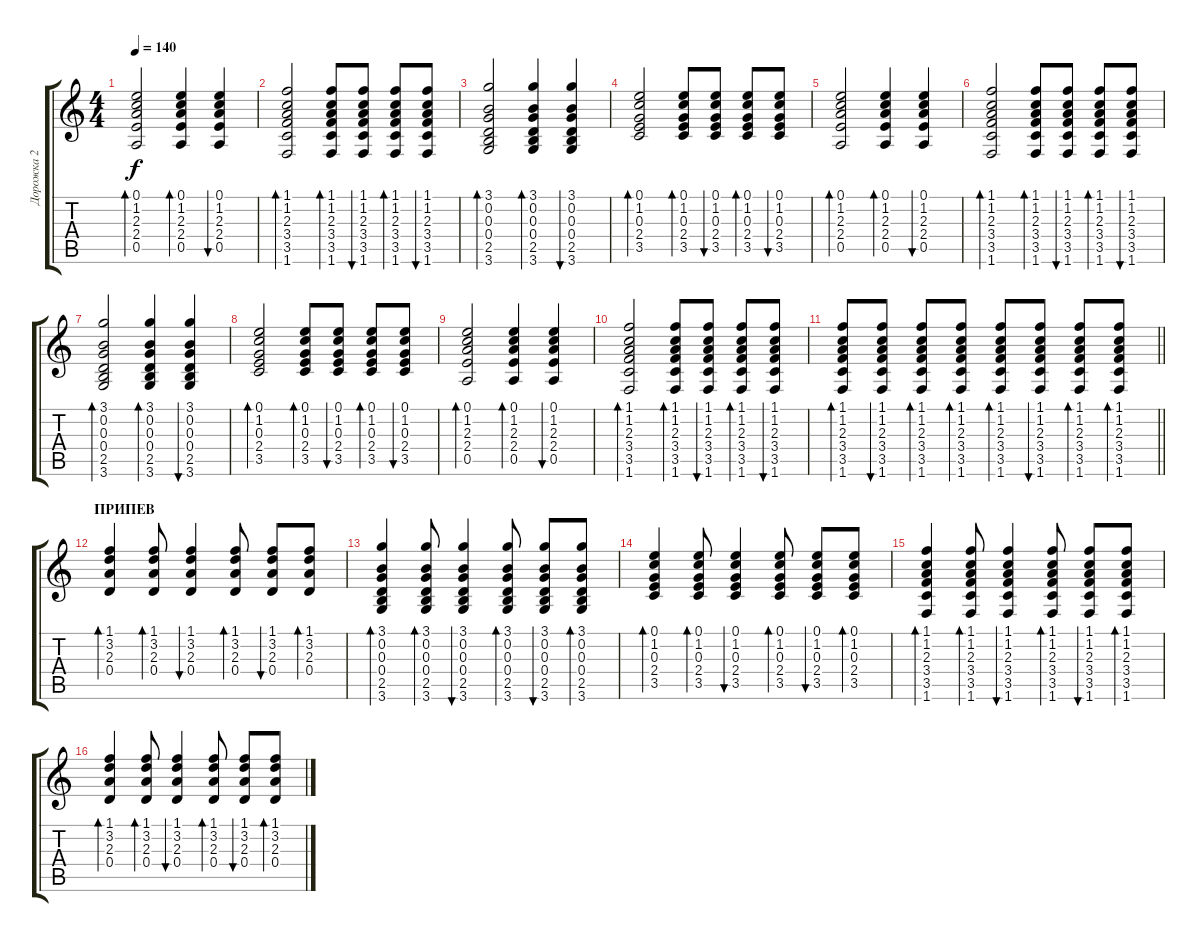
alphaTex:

\track ("Дорожка 2" "Дорожка 2") {instrument acousticguitarsteel}
\staff {score tabs}
\tuning (E4 B3 G3 D3 A2 E2) {hide}
\ts (4 4)
\tempo 140
\clef g2
\ks c
(0.1 1.2 2.3 2.4 0.5).2{bd 60 dy f} (0.1 1.2 2.3 2.4 0.5).4{bd 60} (0.1 1.2 2.3 2.4 0.5).4{bu 60} |
(1.1 1.2 2.3 3.4 3.5 1.6).2{bd 60} (1.1 1.2 2.3 3.4 3.5 1.6).8{bd 60} (1.1 1.2 2.3 3.4 3.5 1.6).8{bu 60} (1.1 1.2 2.3 3.4 3.5 1.6).8{bd 60} (1.1 1.2 2.3 3.4 3.5 1.6).8{bu 60} |
(3.1 0.2 0.3 0.4 2.5 3.6).2{bd 60} (3.1 0.2 0.3 0.4 2.5 3.6).4{bd 60} (3.1 0.2 0.3 0.4 2.5 3.6).4{bu 60} |
(0.1 1.2 0.3 2.4 3.5).2{bd 60} (0.1 1.2 0.3 2.4 3.5).8{bd 60} (0.1 1.2 0.3 2.4 3.5).8{bu 60} (0.1 1.2 0.3 2.4 3.5).8{bd 60} (0.1 1.2 0.3 2.4 3.5).8{bu 60} |
(0.1 1.2 2.3 2.4 0.5).2{bd 60} (0.1 1.2 2.3 2.4 0.5).4{bd 60} (0.1 1.2 2.3 2.4 0.5).4{bu 60} |
(1.1 1.2 2.3 3.4 3.5 1.6).2{bd 60} (1.1 1.2 2.3 3.4 3.5 1.6).8{bd 60} (1.1 1.2 2.3 3.4 3.5 1.6).8{bu 60} (1.1 1.2 2.3 3.4 3.5 1.6).8{bd 60} (1.1 1.2 2.3 3.4 3.5 1.6).8{bu 60} |
(3.1 0.2 0.3 0.4 2.5 3.6).2{bd 60} (3.1 0.2 0.3 0.4 2.5 3.6).4{bd 60} (3.1 0.2 0.3 0.4 2.5 3.6).4{bu 60} |
(0.1 1.2 0.3 2.4 3.5).2{bd 60} (0.1 1.2 0.3 2.4 3.5).8{bd 60} (0.1 1.2 0.3 2.4 3.5).8{bu 60} (0.1 1.2 0.3 2.4 3.5).8{bd 60} (0.1 1.2 0.3 2.4 3.5).8{bu 60} |
(0.1 1.2 2.3 2.4 0.5).2{bd 60} (0.1 1.2 2.3 2.4 0.5).4{bd 60} (0.1 1.2 2.3 2.4 0.5).4{bu 60} |
(1.1 1.2 2.3 3.4 3.5 1.6).2{bd 60} (1.1 1.2 2.3 3.4 3.5 1.6).8{bd 60} (1.1 1.2 2.3 3.4 3.5 1.6).8{bu 60} (1.1 1.2 2.3 3.4 3.5 1.6).8{bd 60} (1.1 1.2 2.3 3.4 3.5 1.6).8{bu 60} |
\barLineRight lightlight
(1.1 1.2 2.3 3.4 3.5 1.6).8{bd 60} (1.1 1.2 2.3 3.4 3.5 1.6).8{bu 60} (1.1 1.2 2.3 3.4 3.5 1.6).8{bd 60} (1.1 1.2 2.3 3.4 3.5 1.6).8{bd 60} (1.1 1.2 2.3 3.4 3.5 1.6).8{bd 60} (1.1 1.2 2.3 3.4 3.5 1.6).8{bu 60} (1.1 1.2 2.3 3.4 3.5 1.6).8{bd 60} (1.1 1.2 2.3 3.4 3.5 1.6).8{bd 60} |
\section ("" "ПРИПЕВ")
(1.1 3.2 2.3 0.4).4{bd 60} (1.1 3.2 2.3 0.4).8{bd 60} (1.1 3.2 2.3 0.4).4{bu 60} (1.1 3.2 2.3 0.4).8{bd 60} (1.1 3.2 2.3 0.4).8{bu 60} (1.1 3.2 2.3 0.4).8{bd 60} |
(3.1 0.2 0.3 0.4 2.5 3.6).4{bd 60} (3.1 0.2 0.3 0.4 2.5 3.6).8{bd 60} (3.1 0.2 0.3 0.4 2.5 3.6).4{bu 60} (3.1 0.2 0.3 0.4 2.5 3.6).8{bd 60} (3.1 0.2 0.3 0.4 2.5 3.6).8{bu 60} (3.1 0.2 0.3 0.4 2.5 3.6).8{bd 60} |
(0.1 1.2 0.3 2.4 3.5).4{bd 60} (0.1 1.2 0.3 2.4 3.5).8{bd 60} (0.1 1.2 0.3 2.4 3.5).4{bu 60} (0.1 1.2 0.3 2.4 3.5).8{bd 60} (0.1 1.2 0.3 2.4 3.5).8{bu 60} (0.1 1.2 0.3 2.4 3.5).8{bd 60} |
(1.1 1.2 2.3 3.4 3.5 1.6).4{bd 60} (1.1 1.2 2.3 3.4 3.5 1.6).8{bd 60} (1.1 1.2 2.3 3.4 3.5 1.6).4{bu 60} (1.1 1.2 2.3 3.4 3.5 1.6).8{bd 60} (1.1 1.2 2.3 3.4 3.5 1.6).8{bu 60} (1.1 1.2 2.3 3.4 3.5 1.6).8{bd 60} |
(1.1 3.2 2.3 0.4).4{bd 60} (1.1 3.2 2.3 0.4).8{bd 60} (1.1 3.2 2.3 0.4).4{bu 60} (1.1 3.2 2.3 0.4).8{bd 60} (1.1 3.2 2.3 0.4).8{bu 60} (1.1 3.2 2.3 0.4).8{bd 60}
